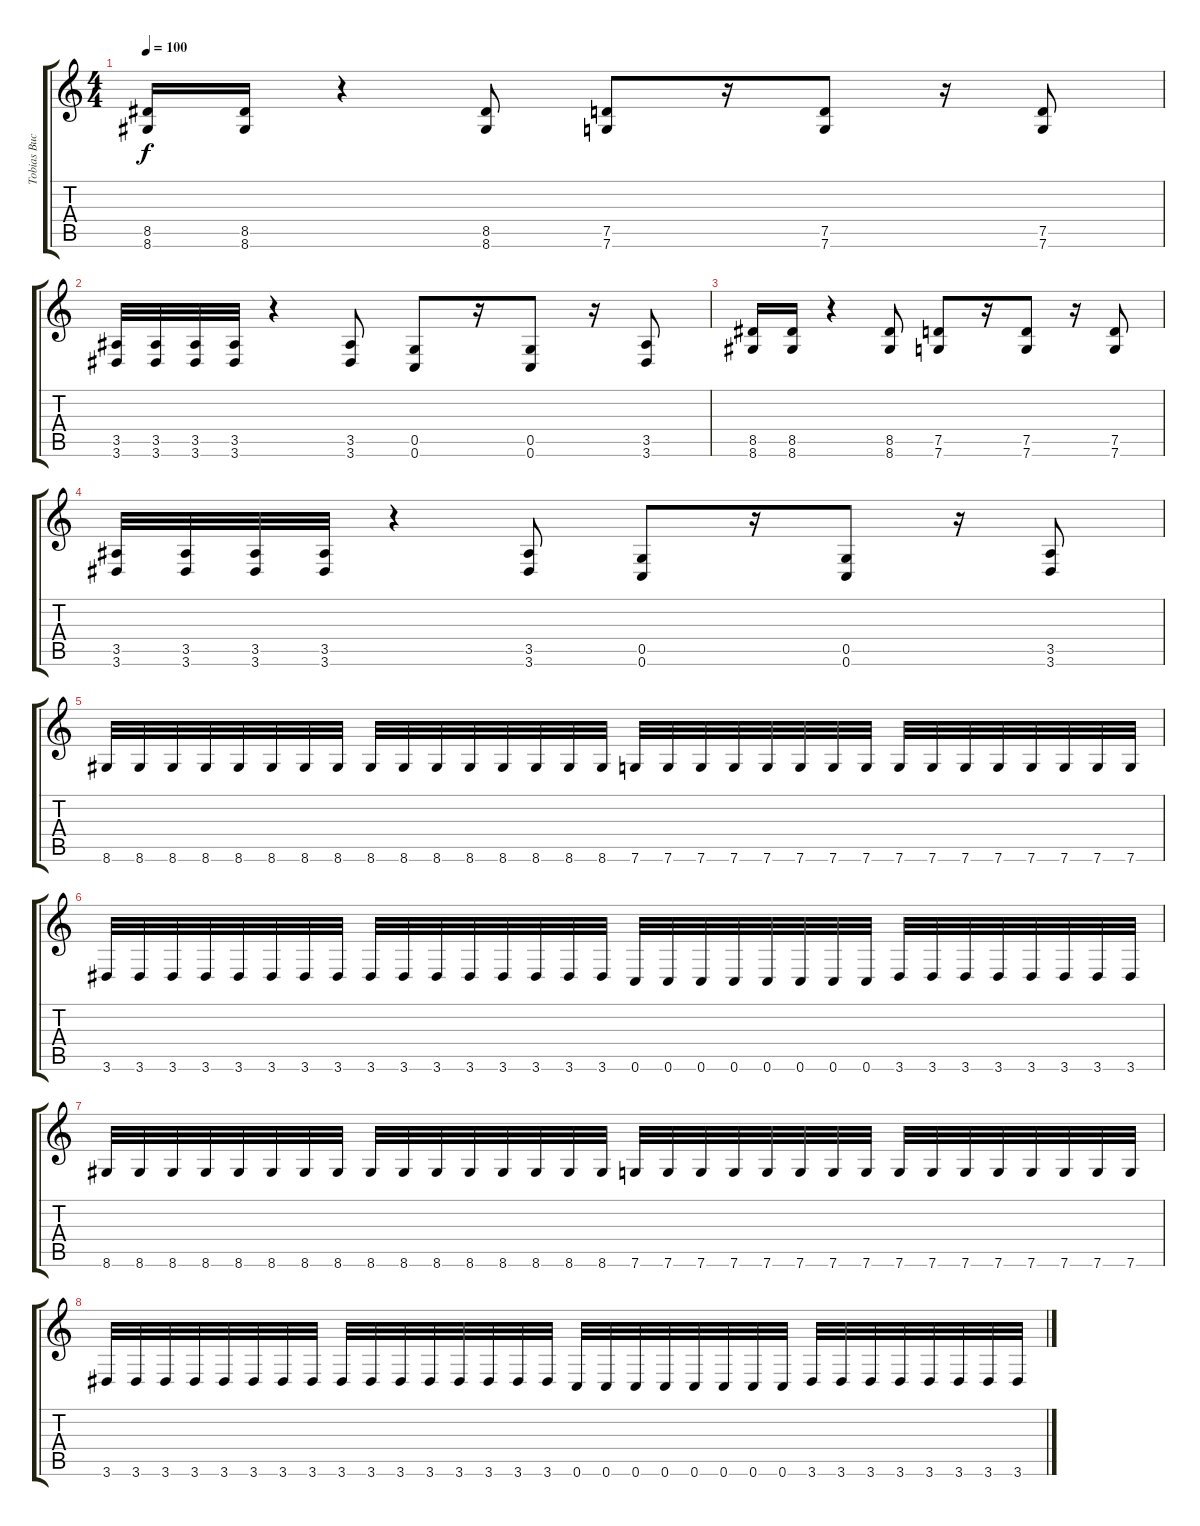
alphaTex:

\track ("Tobias Buck" "Tobias Buc") {instrument distortionguitar}
\staff {score tabs}
\tuning (D4 A3 F3 C3 G2 C2) {hide}
\ts (4 4)
\tempo 100
\clef g2
\ks c
(8.5 8.6).16{dy f} (8.5 8.6).16 r.4 (8.5 8.6).8 (7.5 7.6).8 r.16 (7.5 7.6).8 r.16 (7.5 7.6).8 |
(3.5 3.6).32 (3.5 3.6).32 (3.5 3.6).32 (3.5 3.6).32 r.4 (3.5 3.6).8 (0.5 0.6).8 r.16 (0.5 0.6).8 r.16 (3.5 3.6).8 |
(8.5 8.6).16 (8.5 8.6).16 r.4 (8.5 8.6).8 (7.5 7.6).8 r.16 (7.5 7.6).8 r.16 (7.5 7.6).8 |
(3.5 3.6).32 (3.5 3.6).32 (3.5 3.6).32 (3.5 3.6).32 r.4 (3.5 3.6).8 (0.5 0.6).8 r.16 (0.5 0.6).8 r.16 (3.5 3.6).8 |
8.6.32 8.6.32 8.6.32 8.6.32 8.6.32 8.6.32 8.6.32 8.6.32 8.6.32 8.6.32 8.6.32 8.6.32 8.6.32 8.6.32 8.6.32 8.6.32 7.6.32 7.6.32 7.6.32 7.6.32 7.6.32 7.6.32 7.6.32 7.6.32 7.6.32 7.6.32 7.6.32 7.6.32 7.6.32 7.6.32 7.6.32 7.6.32 |
3.6.32 3.6.32 3.6.32 3.6.32 3.6.32 3.6.32 3.6.32 3.6.32 3.6.32 3.6.32 3.6.32 3.6.32 3.6.32 3.6.32 3.6.32 3.6.32 0.6.32 0.6.32 0.6.32 0.6.32 0.6.32 0.6.32 0.6.32 0.6.32 3.6.32 3.6.32 3.6.32 3.6.32 3.6.32 3.6.32 3.6.32 3.6.32 |
8.6.32 8.6.32 8.6.32 8.6.32 8.6.32 8.6.32 8.6.32 8.6.32 8.6.32 8.6.32 8.6.32 8.6.32 8.6.32 8.6.32 8.6.32 8.6.32 7.6.32 7.6.32 7.6.32 7.6.32 7.6.32 7.6.32 7.6.32 7.6.32 7.6.32 7.6.32 7.6.32 7.6.32 7.6.32 7.6.32 7.6.32 7.6.32 |
3.6.32 3.6.32 3.6.32 3.6.32 3.6.32 3.6.32 3.6.32 3.6.32 3.6.32 3.6.32 3.6.32 3.6.32 3.6.32 3.6.32 3.6.32 3.6.32 0.6.32 0.6.32 0.6.32 0.6.32 0.6.32 0.6.32 0.6.32 0.6.32 3.6.32 3.6.32 3.6.32 3.6.32 3.6.32 3.6.32 3.6.32 3.6.32
